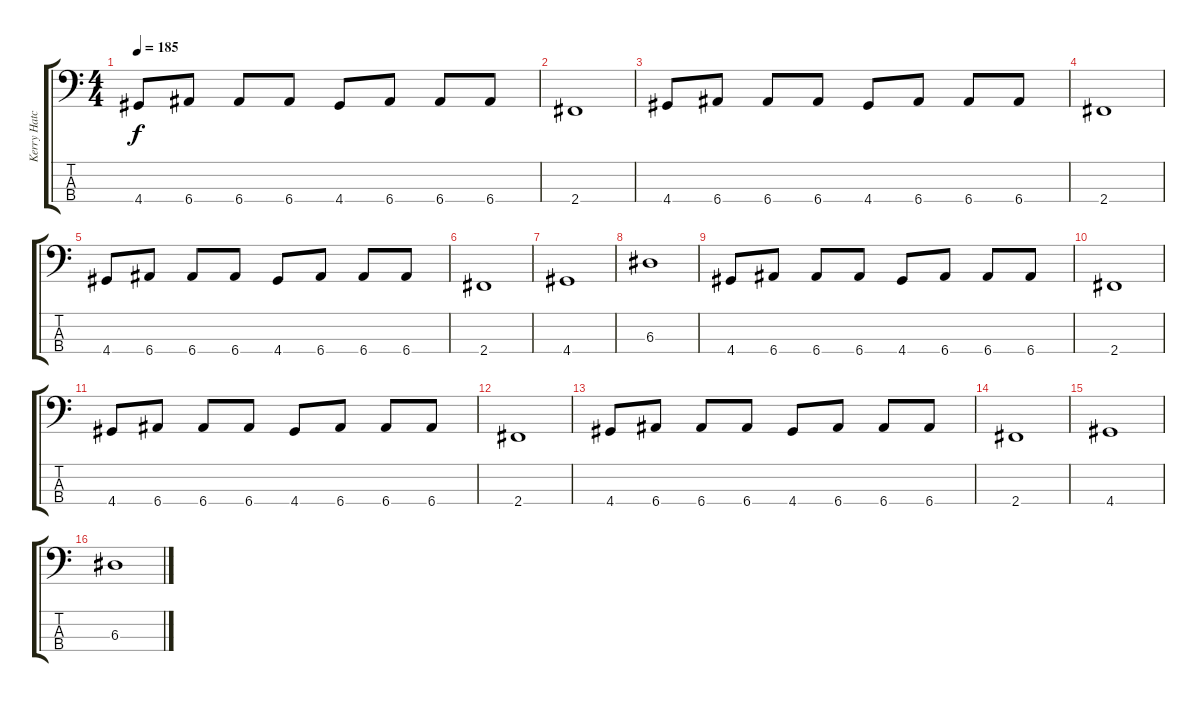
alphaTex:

\track ("Kerry Hatch" "Kerry Hatc") {instrument electricbasspick}
\staff {score tabs}
\tuning (G2 D2 A1 E1) {hide}
\ts (4 4)
\tempo 185
\clef f4
\ks c
4.4.8{dy f} 6.4.8 6.4.8 6.4.8 4.4.8 6.4.8 6.4.8 6.4.8 |
2.4.1 |
4.4.8 6.4.8 6.4.8 6.4.8 4.4.8 6.4.8 6.4.8 6.4.8 |
2.4.1 |
4.4.8 6.4.8 6.4.8 6.4.8 4.4.8 6.4.8 6.4.8 6.4.8 |
2.4.1 |
4.4.1 |
6.3.1 |
4.4.8 6.4.8 6.4.8 6.4.8 4.4.8 6.4.8 6.4.8 6.4.8 |
2.4.1 |
4.4.8 6.4.8 6.4.8 6.4.8 4.4.8 6.4.8 6.4.8 6.4.8 |
2.4.1 |
4.4.8 6.4.8 6.4.8 6.4.8 4.4.8 6.4.8 6.4.8 6.4.8 |
2.4.1 |
4.4.1 |
6.3.1
